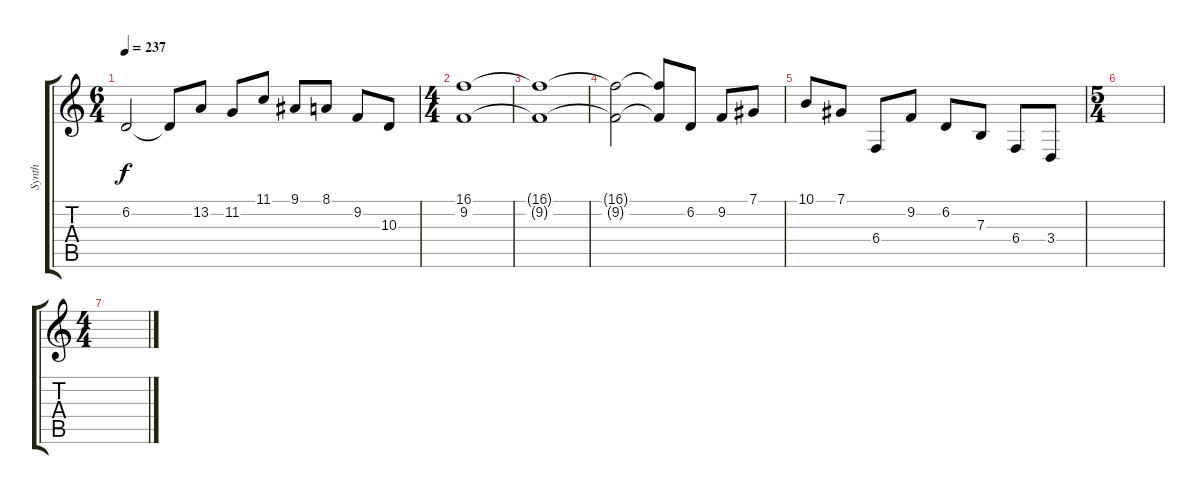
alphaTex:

\track ("Synth" "Synth") {instrument acousticgrandpiano}
\staff {score tabs}
\tuning (Db4 Ab3 E3 B2 Gb2 B1) {hide}
\ts (6 4)
\tempo 237
\clef g2
\ks c
6.2{t}.2{dy f} 6.2{t}.8 13.2.8 11.2.8 11.1.8 9.1.8 8.1.8 9.2.8 10.3.8 |
\ts (4 4)
(16.1 9.2).1 |
(16.1{t} 9.2{t}).1 |
(16.1{t} 9.2{t}).2 (16.1{t} 9.2{t}).8 6.2.8 9.2.8 7.1.8 |
10.1.8 7.1.8 6.4.8 9.2.8 6.2.8 7.3.8 6.4.8 3.4.8 |
\ts (5 4)
|
\ts (4 4)
